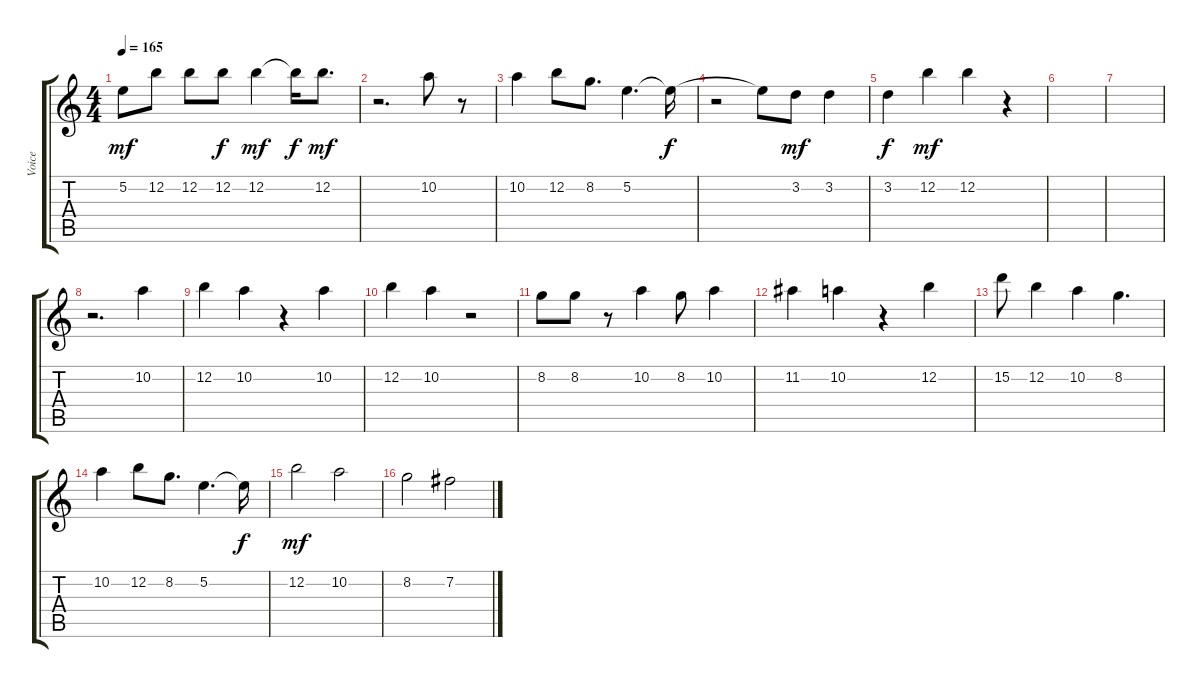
\track ("Voice" "Voice") {instrument electricguitarjazz}
\staff {score tabs}
\tuning (E4 B3 G3 D3 A2 E2) {hide}
\ts (4 4)
\tempo 165
\clef g2
\ks c
5.2.8{dy mf} 12.2.8 12.2.8 12.2.8{dy f} 12.2.4{dy mf} 12.2{t}.16{dy f} 12.2.8{d dy mf} |
r.2{d} 10.2.8 r.8 |
10.2.4 12.2.8 8.2.8{d} 5.2.4{d} 5.2{t}.16{dy f} |
r.2 5.2{t}.8 3.2.8{dy mf} 3.2.4 |
3.2.4{dy f} 12.2.4{dy mf} 12.2.4 r.4 |
|
|
r.2{d} 10.2.4 |
12.2.4 10.2.4 r.4 10.2.4 |
12.2.4 10.2.4 r.2 |
8.2.8 8.2.8 r.8 10.2.4 8.2.8 10.2.4 |
11.2.4 10.2.4 r.4 12.2.4 |
15.2.8 12.2.4 10.2.4 8.2.4{d} |
10.2.4 12.2.8 8.2.8{d} 5.2.4{d} 5.2{t}.16{dy f} |
12.2.2{dy mf} 10.2.2 |
8.2.2 7.2.2
